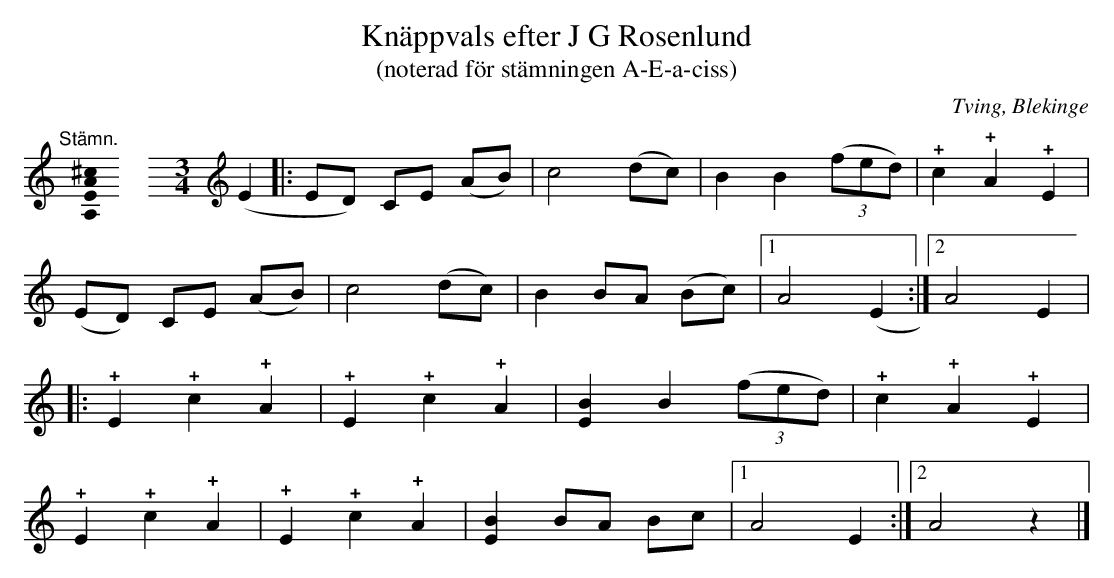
X:1
T:Knäppvals efter J G Rosenlund
T:(noterad för stämningen A-E-a-ciss)
O:Tving, Blekinge
L:1/4
U:o=+open+
M:none
K:C
"@-20,30 Stämn."[A,EA^c]0 \
[M:3/4]\
[K:C clef=treble]\
(E |: E/D/) C/E/ (A/B/) | c2 (d/c/) | B B ((3f/e/d/) | !+!c !+!A !+!E |
     (E/D/) C/E/ (A/B/) | c2 (d/c/) | B B/A/ (B/c/) |1 A2 (E :|2 A2 E |
|: !+!E !+!c !+!A | !+!E !+!c !+!A | [EB] B ((3f/e/d/) | !+!c !+!A !+!E |
   !+!E !+!c !+!A | !+!E !+!c !+!A | [EB] B/A/ B/c/ |1 A2 E :|2 A2 z |]
